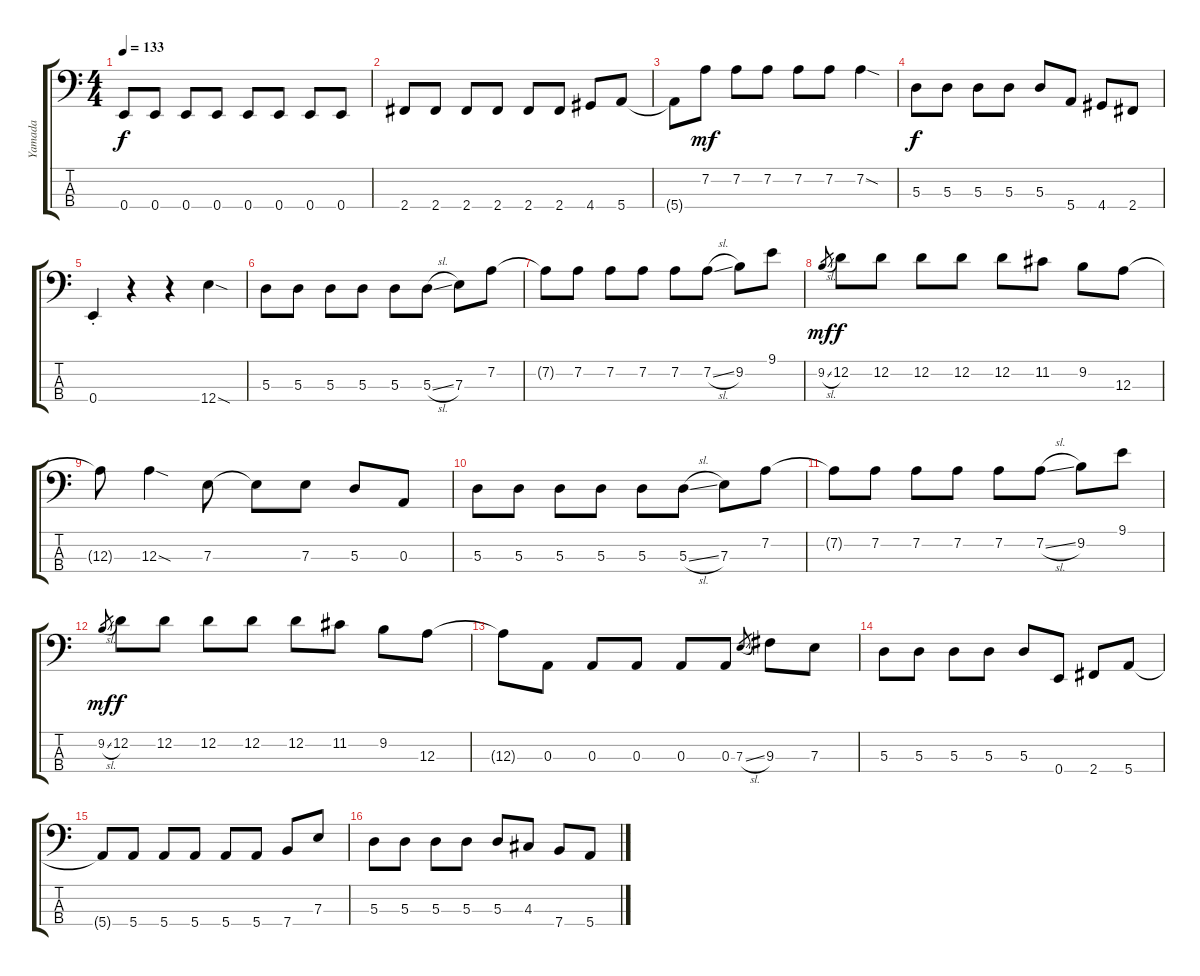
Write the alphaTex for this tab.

\track ("Yamada" "Yamada") {instrument electricbasspick}
\staff {score tabs}
\tuning (G2 D2 A1 E1) {hide}
\ts (4 4)
\tempo 133
\clef f4
\ks c
0.4.8{dy f} 0.4.8 0.4.8 0.4.8 0.4.8 0.4.8 0.4.8 0.4.8 |
2.4.8 2.4.8 2.4.8 2.4.8 2.4.8 2.4.8 4.4.8 5.4.8 |
5.4{t}.8 7.2.8{dy mf} 7.2.8 7.2.8 7.2.8 7.2.8 7.2{sod}.4 |
5.3.8{dy f} 5.3.8 5.3.8 5.3.8 5.3.8 5.4.8 4.4.8 2.4.8 |
0.4{st}.4 r.4 r.4 12.4{sod}.4 |
5.3.8 5.3.8 5.3.8 5.3.8 5.3.8 5.3{sl}.8 7.3.8 7.2.8 |
7.2{t}.8 7.2.8 7.2.8 7.2.8 7.2.8 7.2{sl}.8 9.2.8 9.1.8 |
9.2{sl}.8{gr dy mf} 12.2.8{dy f} 12.2.8 12.2.8 12.2.8 12.2.8 11.2.8 9.2.8 12.3.8 |
12.3{t}.8 12.3{sod}.4 7.3.8 7.3{t}.8 7.3.8 5.3.8 0.3.8 |
5.3.8 5.3.8 5.3.8 5.3.8 5.3.8 5.3{sl}.8 7.3.8 7.2.8 |
7.2{t}.8 7.2.8 7.2.8 7.2.8 7.2.8 7.2{sl}.8 9.2.8 9.1.8 |
9.2{sl}.8{gr dy mf} 12.2.8{dy f} 12.2.8 12.2.8 12.2.8 12.2.8 11.2.8 9.2.8 12.3.8 |
12.3{t}.8 0.3.8 0.3.8 0.3.8 0.3.8 0.3.8 7.3{sl}.8{gr} 9.3.8 7.3.8 |
5.3.8 5.3.8 5.3.8 5.3.8 5.3.8 0.4.8 2.4.8 5.4.8 |
5.4{t}.8 5.4.8 5.4.8 5.4.8 5.4.8 5.4.8 7.4.8 7.3.8 |
5.3.8 5.3.8 5.3.8 5.3.8 5.3.8 4.3.8 7.4.8 5.4.8
